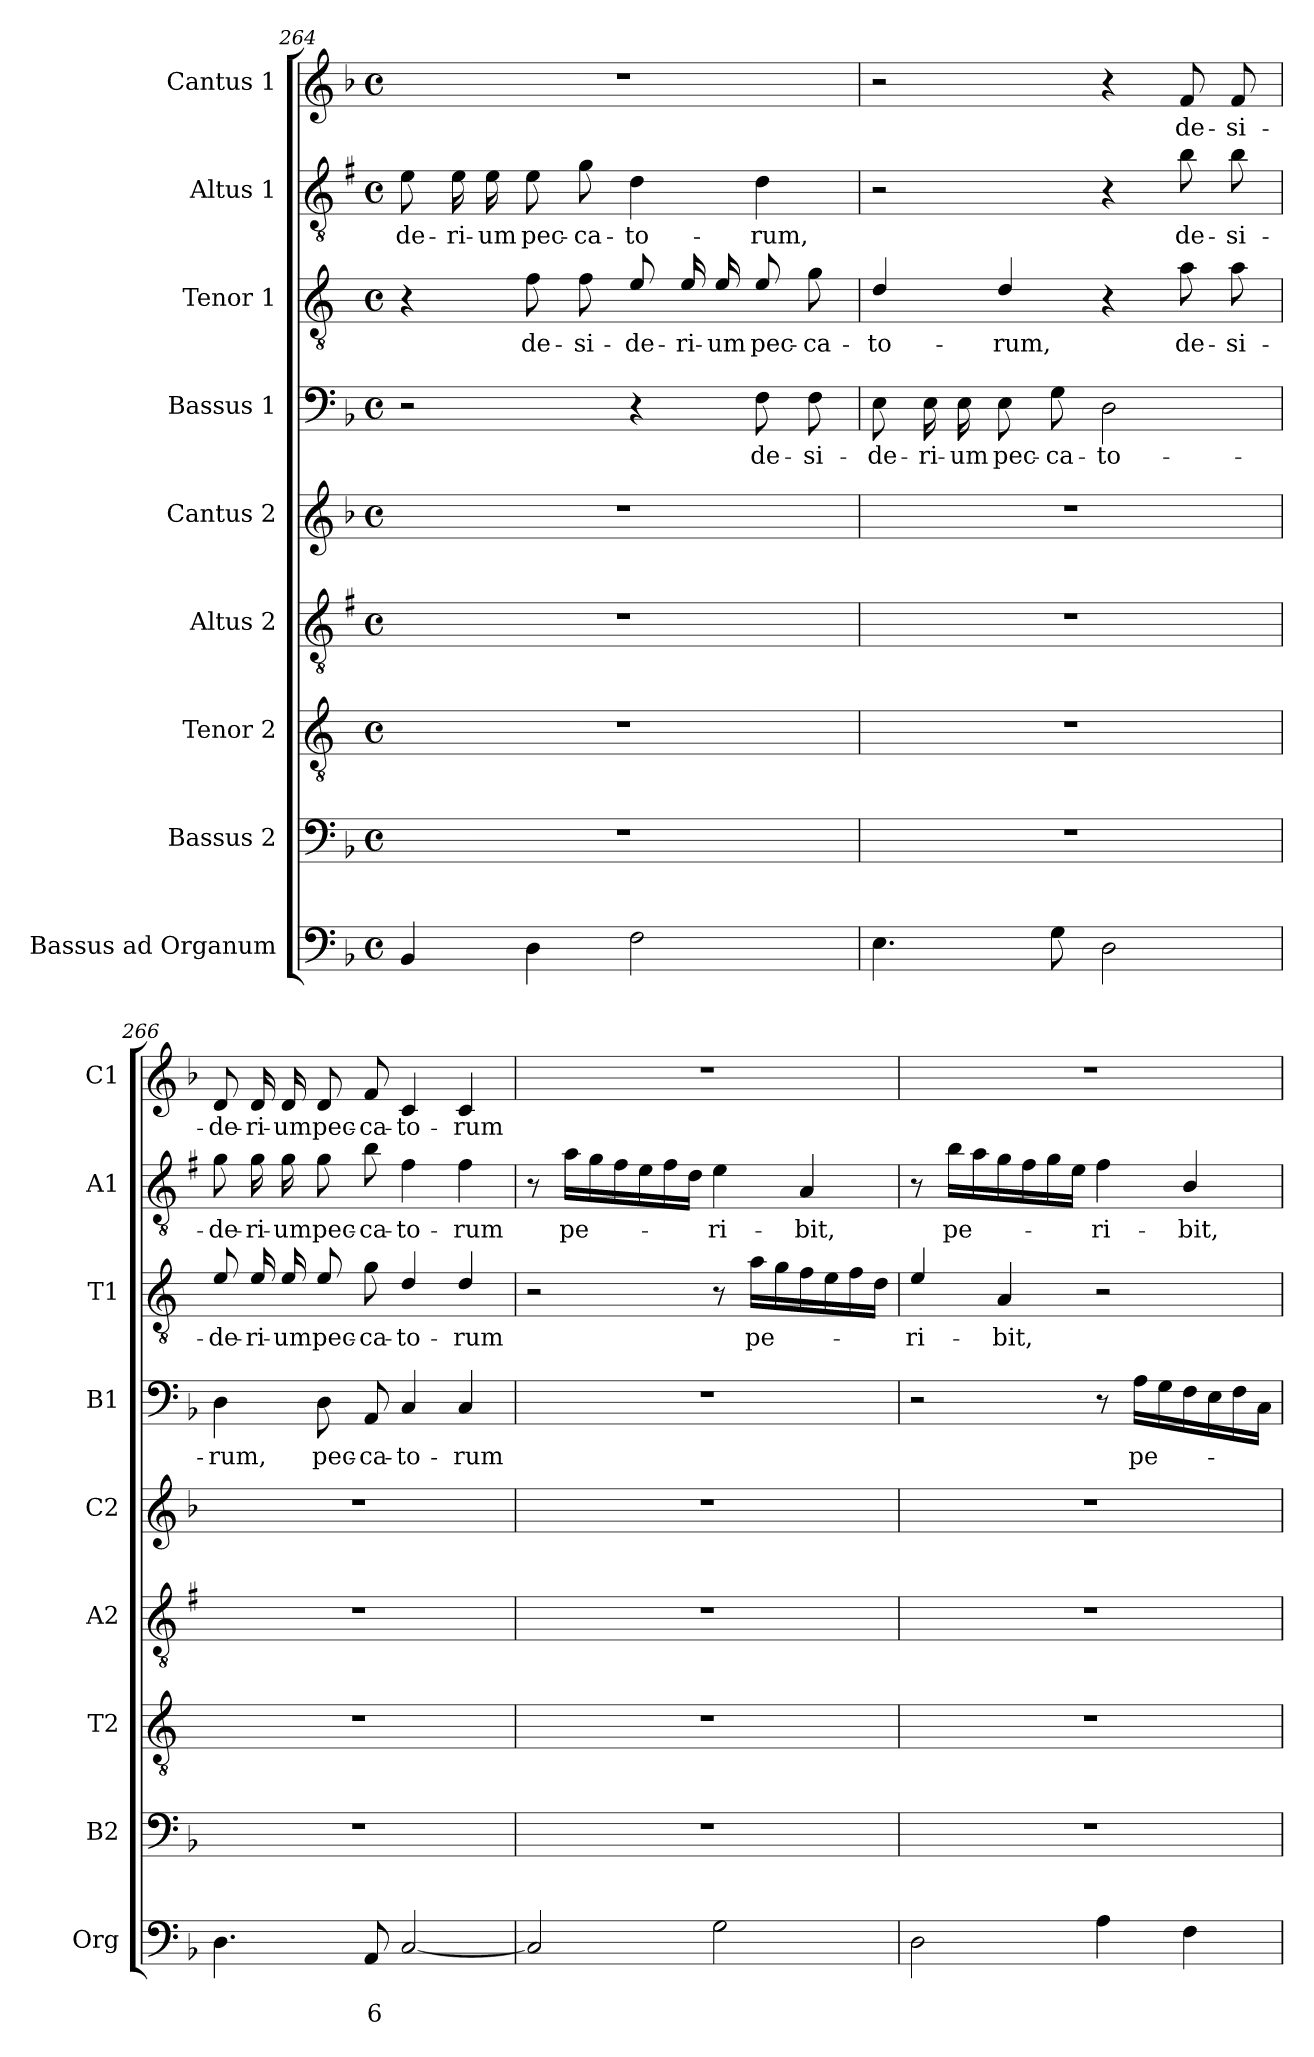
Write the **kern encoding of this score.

**kern	**text	**text	**kern	**kern	**kern	**kern	**kern	**text	**kern	**text	**kern	**text	**kern	**text
*part9	*part9	*part9	*part8	*part7	*part6	*part5	*part4	*part4	*part3	*part3	*part2	*part2	*part1	*part1
*staff9	*staff9	*staff9	*staff8	*staff7	*staff6	*staff5	*staff4	*staff4	*staff3	*staff3	*staff2	*staff2	*staff1	*staff1
*I"Bassus ad Organum	*	*	*I"Bassus 2	*I"Tenor 2	*I"Altus 2	*I"Cantus 2	*I"Bassus 1	*	*I"Tenor 1	*	*I"Altus 1	*	*I"Cantus 1	*
*I'Org	*	*	*I'B2	*I'T2	*I'A2	*I'C2	*I'B1	*	*I'T1	*	*I'A1	*	*I'C1	*
*clefF4	*	*	*clefF4	*clefGv2	*clefGv2	*clefG2	*clefF4	*	*clefGv2	*	*clefGv2	*	*clefG2	*
*	*	*	*	*ITrd4c7	*ITrd1c2	*	*	*	*ITrd4c7	*	*ITrd1c2	*	*	*
*k[b-]	*	*	*k[b-]	*k[b-]	*k[b-]	*k[b-]	*k[b-]	*	*k[b-]	*	*k[b-]	*	*k[b-]	*
*F:	*	*	*F:	*F:	*F:	*F:	*F:	*	*F:	*	*F:	*	*F:	*
*M4/4	*	*	*M4/4	*M4/4	*M4/4	*M4/4	*M4/4	*	*M4/4	*	*M4/4	*	*M4/4	*
*met(c)	*	*	*met(c)	*met(c)	*met(c)	*met(c)	*met(c)	*	*met(c)	*	*met(c)	*	*met(c)	*
=264	=264	=264	=264	=264	=264	=264	=264	=264	=264	=264	=264	=264	=264	=264
!	!	!	!	!	!	!	!	!	!	!	!	!LO:LY:b	!	!
4BB-/	.	.	1r	1r	1r	1r	2r	.	4r	.	8d\	-de-	1r	.
!	!	!	!	!	!	!	!	!	!	!	!	!LO:LY:b	!	!
.	.	.	.	.	.	.	.	.	.	.	16d\	-ri-	.	.
!	!	!	!	!	!	!	!	!	!	!	!	!LO:LY:b	!	!
.	.	.	.	.	.	.	.	.	.	.	16d\	-um	.	.
!	!	!	!	!	!	!	!	!	!	!LO:LY:b	!	!LO:LY:b	!	!
4D\	.	.	.	.	.	.	.	.	8B-\	de-	8d\	pec-	.	.
!	!	!	!	!	!	!	!	!	!	!LO:LY:b	!	!LO:LY:b	!	!
.	.	.	.	.	.	.	.	.	8B-\	-si-	8f\	-ca-	.	.
!	!	!	!	!	!	!	!	!	!	!LO:LY:b	!	!LO:LY:b	!	!
2F\	.	.	.	.	.	.	4r	.	8A/	-de-	4c\	-to-	.	.
!	!	!	!	!	!	!	!	!	!	!LO:LY:b	!	!	!	!
.	.	.	.	.	.	.	.	.	16A/	-ri-	.	.	.	.
!	!	!	!	!	!	!	!	!	!	!LO:LY:b	!	!	!	!
.	.	.	.	.	.	.	.	.	16A/	-um	.	.	.	.
!	!	!	!	!	!	!	!	!LO:LY:b	!	!LO:LY:b	!	!LO:LY:b	!	!
.	.	.	.	.	.	.	8F\	de-	8A/	pec-	4c\	-rum,	.	.
!	!	!	!	!	!	!	!	!LO:LY:b	!	!LO:LY:b	!	!	!	!
.	.	.	.	.	.	.	8F\	-si-	8c\	-ca-	.	.	.	.
!!LO:LB:g=z
=265	=265	=265	=265	=265	=265	=265	=265	=265	=265	=265	=265	=265	=265	=265
!	!	!	!	!	!	!	!	!LO:LY:b	!	!LO:LY:b	!	!	!	!
4.E\	.	.	1r	1r	1r	1r	8E\	-de-	4G/	-to-	2r	.	2r	.
!	!	!	!	!	!	!	!	!LO:LY:b	!	!	!	!	!	!
.	.	.	.	.	.	.	16E\	-ri-	.	.	.	.	.	.
!	!	!	!	!	!	!	!	!LO:LY:b	!	!	!	!	!	!
.	.	.	.	.	.	.	16E\	-um	.	.	.	.	.	.
!	!	!	!	!	!	!	!	!LO:LY:b	!	!LO:LY:b	!	!	!	!
.	.	.	.	.	.	.	8E\	pec-	4G/	-rum,	.	.	.	.
!	!	!	!	!	!	!	!	!LO:LY:b	!	!	!	!	!	!
8G\	.	.	.	.	.	.	8G\	-ca-	.	.	.	.	.	.
!	!	!	!	!	!	!	!	!LO:LY:b	!	!	!	!	!	!
2D\	.	.	.	.	.	.	2D\	-to-	4r	.	4r	.	4r	.
!	!	!	!	!	!	!	!	!	!	!LO:LY:b	!	!LO:LY:b	!	!LO:LY:b
.	.	.	.	.	.	.	.	.	8d\	de-	8a\	de-	8f/	de-
!	!	!	!	!	!	!	!	!	!	!LO:LY:b	!	!LO:LY:b	!	!LO:LY:b
.	.	.	.	.	.	.	.	.	8d\	-si-	8a\	-si-	8f/	-si-
=266	=266	=266	=266	=266	=266	=266	=266	=266	=266	=266	=266	=266	=266	=266
!	!	!	!	!	!	!	!	!LO:LY:b	!	!LO:LY:b	!	!LO:LY:b	!	!LO:LY:b
4.D\	.	.	1r	1r	1r	1r	4D\	-rum,	8A/	-de-	8f\	-de-	8d/	-de-
!	!	!	!	!	!	!	!	!	!	!LO:LY:b	!	!LO:LY:b	!	!LO:LY:b
.	.	.	.	.	.	.	.	.	16A/	-ri-	16f\	-ri-	16d/	-ri-
!	!	!	!	!	!	!	!	!	!	!LO:LY:b	!	!LO:LY:b	!	!LO:LY:b
.	.	.	.	.	.	.	.	.	16A/	-um	16f\	-um	16d/	-um
!	!	!	!	!	!	!	!	!LO:LY:b	!	!LO:LY:b	!	!LO:LY:b	!	!LO:LY:b
.	.	.	.	.	.	.	8D\	pec-	8A/	pec-	8f\	pec-	8d/	pec-
!	!	!LO:LY:b	!	!	!	!	!	!LO:LY:b	!	!LO:LY:b	!	!LO:LY:b	!	!LO:LY:b
8AA/	.	6	.	.	.	.	8AA/	-ca-	8c\	-ca-	8a\	-ca-	8f/	-ca-
!	!	!	!	!	!	!	!	!LO:LY:b	!	!LO:LY:b	!	!LO:LY:b	!	!LO:LY:b
[2C/	.	.	.	.	.	.	4C/	-to-	4G/	-to-	4e\	-to-	4c/	-to-
!	!	!	!	!	!	!	!	!LO:LY:b	!	!LO:LY:b	!	!LO:LY:b	!	!LO:LY:b
.	.	.	.	.	.	.	4C/	-rum	4G/	-rum	4e\	-rum	4c/	-rum
!!LO:LB:g=z
=267	=267	=267	=267	=267	=267	=267	=267	=267	=267	=267	=267	=267	=267	=267
2C/]	.	.	1r	1r	1r	1r	1r	.	2r	.	8r	.	1r	.
!	!	!	!	!	!	!	!	!	!	!	!	!LO:LY:b	!	!
.	.	.	.	.	.	.	.	.	.	.	16g\LL	pe-	.	.
.	.	.	.	.	.	.	.	.	.	.	16f\	.	.	.
.	.	.	.	.	.	.	.	.	.	.	16e\	.	.	.
.	.	.	.	.	.	.	.	.	.	.	16d\	.	.	.
.	.	.	.	.	.	.	.	.	.	.	16e\	.	.	.
.	.	.	.	.	.	.	.	.	.	.	16c\JJ	.	.	.
!	!	!	!	!	!	!	!	!	!	!	!	!LO:LY:b	!	!
2G\	.	.	.	.	.	.	.	.	8r	.	4d\	-ri-	.	.
!	!	!	!	!	!	!	!	!	!	!LO:LY:b	!	!	!	!
.	.	.	.	.	.	.	.	.	16d\LL	pe-	.	.	.	.
.	.	.	.	.	.	.	.	.	16c\	.	.	.	.	.
!	!	!	!	!	!	!	!	!	!	!	!	!LO:LY:b	!	!
.	.	.	.	.	.	.	.	.	16B-\	.	4G/	-bit,	.	.
.	.	.	.	.	.	.	.	.	16A\	.	.	.	.	.
.	.	.	.	.	.	.	.	.	16B-\	.	.	.	.	.
.	.	.	.	.	.	.	.	.	16G\JJ	.	.	.	.	.
=268	=268	=268	=268	=268	=268	=268	=268	=268	=268	=268	=268	=268	=268	=268
!	!	!	!	!	!	!	!	!	!	!LO:LY:b	!	!	!	!
2D\	.	.	1r	1r	1r	1r	2r	.	4A/	-ri-	8r	.	1r	.
!	!	!	!	!	!	!	!	!	!	!	!	!LO:LY:b	!	!
.	.	.	.	.	.	.	.	.	.	.	16a\LL	pe-	.	.
.	.	.	.	.	.	.	.	.	.	.	16g\	.	.	.
!	!	!	!	!	!	!	!	!	!	!LO:LY:b	!	!	!	!
.	.	.	.	.	.	.	.	.	4D/	-bit,	16f\	.	.	.
.	.	.	.	.	.	.	.	.	.	.	16e\	.	.	.
.	.	.	.	.	.	.	.	.	.	.	16f\	.	.	.
.	.	.	.	.	.	.	.	.	.	.	16d\JJ	.	.	.
!	!	!	!	!	!	!	!	!	!	!	!	!LO:LY:b	!	!
4A\	.	.	.	.	.	.	8r	.	2r	.	4e\	-ri-	.	.
!	!	!	!	!	!	!	!	!LO:LY:b	!	!	!	!	!	!
.	.	.	.	.	.	.	16A\LL	pe-	.	.	.	.	.	.
.	.	.	.	.	.	.	16G\	.	.	.	.	.	.	.
!	!	!	!	!	!	!	!	!	!	!	!	!LO:LY:b	!	!
4F\	.	.	.	.	.	.	16F\	.	.	.	4A/	-bit,	.	.
.	.	.	.	.	.	.	16E\	.	.	.	.	.	.	.
.	.	.	.	.	.	.	16F\	.	.	.	.	.	.	.
.	.	.	.	.	.	.	16C\JJ	.	.	.	.	.	.	.
=	=	=	=	=	=	=	=	=	=	=	=	=	=	=
*-	*-	*-	*-	*-	*-	*-	*-	*-	*-	*-	*-	*-	*-	*-
